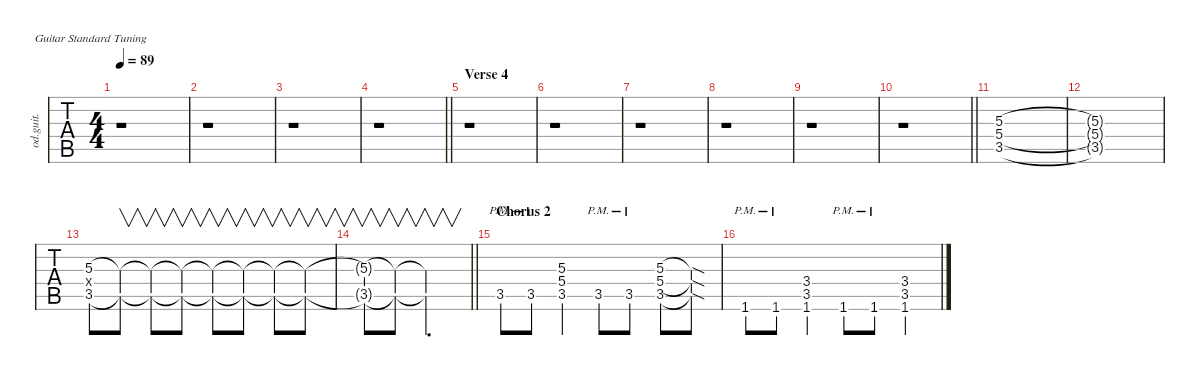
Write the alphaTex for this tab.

\defaultSystemsLayout 4
\hideDynamics
\bracketExtendMode groupsimilarinstruments
\otherSystemsTrackNameOrientation horizontal
\track ("EG 1" "od.guit.") {instrument overdrivenguitar}
\staff {tabs}
\tuning (E4 B3 G3 D3 A2 E2)
\ts (4 4)
\tempo 89
\clef g2
\ks c
r.1{dy p} |
r.1 |
r.1 |
\barLineRight lightlight
r.1 |
\section ("" "Verse 4")
r.1 |
r.1 |
r.1 |
r.1 |
r.1 |
\barLineRight lightlight
r.1 |
(5.3 5.4 3.5).1{dy mf} |
(5.3{t} 5.4{t} 3.5{t}).1{dy mp} |
(5.3 3.5 5.4{x}).8{dy mf} (5.3{t} 3.5{t}).8{v} (5.3{t} 3.5{t}).8{v} (5.3{t} 3.5{t}).8{v} (5.3{t} 3.5{t}).8{v} (5.3{t} 3.5{t}).8{v} (5.3{t} 3.5{t}).8{v} (5.3{t} 3.5{t}).8{v} |
\barLineRight lightlight
(5.3{t} 3.5{t}).8{v} (5.3{t} 3.5{t}).8{v} (5.3{t} 3.5{t}).2{v d} |
\section ("" "Chorus 2")
3.5{pm}.8 3.5{pm}.8 (3.5 5.3 5.4).4 3.5{pm}.8 3.5{pm}.8 (3.5 5.3 5.4).8 (5.3{sod t} 5.4{sod t} 3.5{sod t}).8 |
1.6{pm}.8 1.6{pm}.8 (3.5 1.6 3.4).4 1.6{pm}.8 1.6{pm}.8 (1.6 3.5 3.4).4
